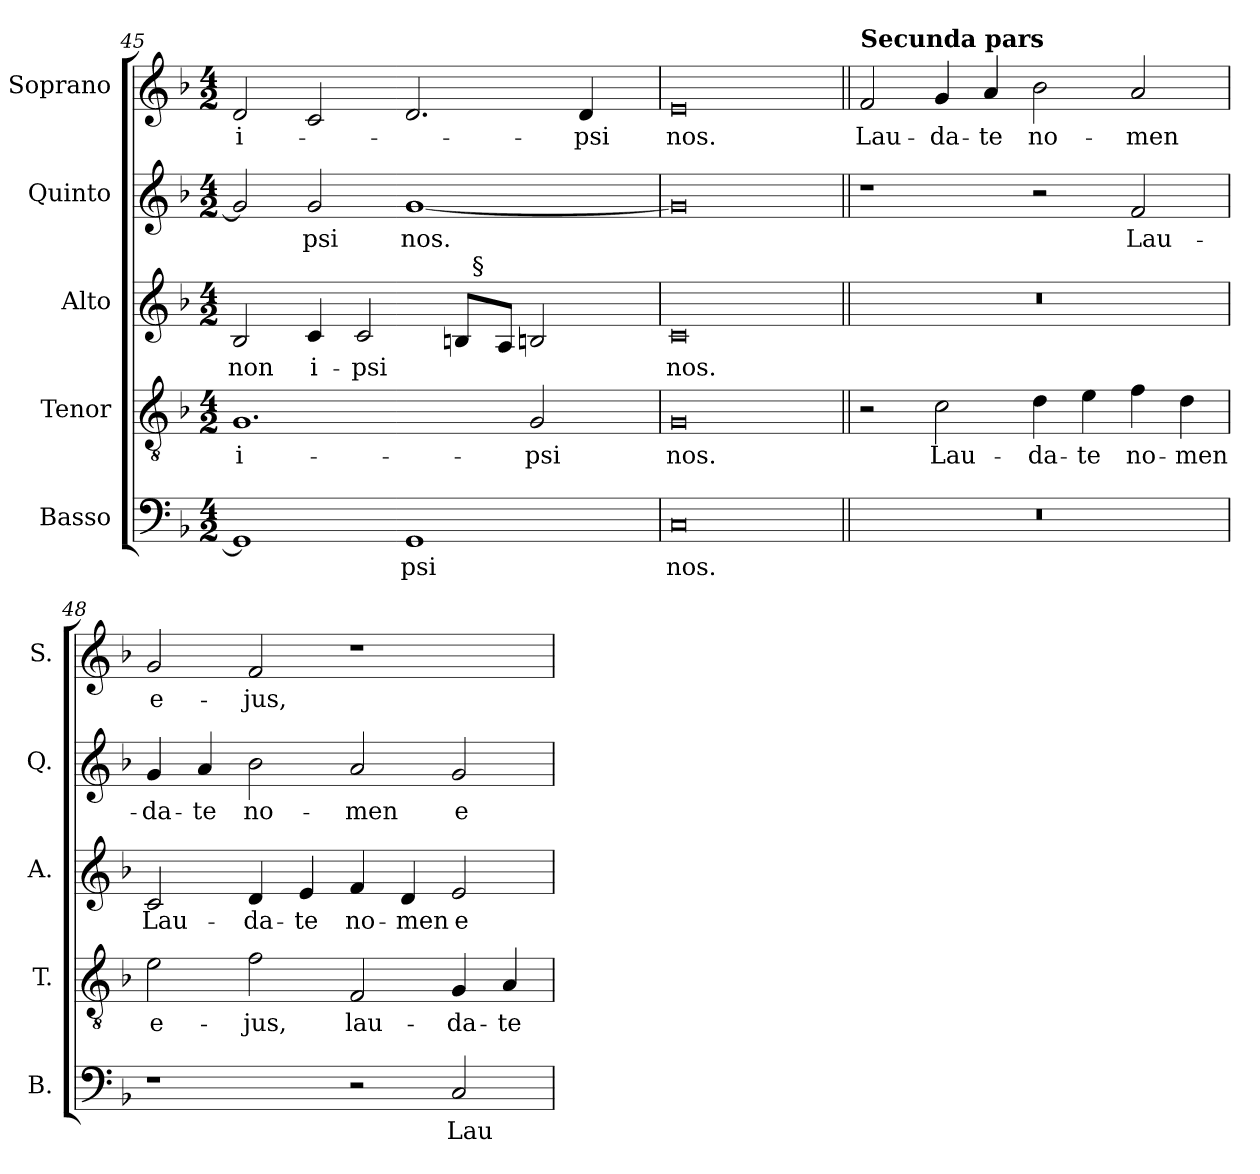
**kern	**text	**kern	**text	**kern	**text	**kern	**text	**kern	**text
*part5	*part5	*part4	*part4	*part3	*part3	*part2	*part2	*part1	*part1
*staff5	*staff5	*staff4	*staff4	*staff3	*staff3	*staff2	*staff2	*staff1	*staff1
*I"Basso	*	*I"Tenor	*	*I"Alto	*	*I"Quinto	*	*I"Soprano	*
*I'B.	*	*I'T.	*	*I'A.	*	*I'Q.	*	*I'S.	*
*clefF4	*	*clefGv2	*	*clefG2	*	*clefG2	*	*clefG2	*
*	*	*ITrd7c12	*	*	*	*	*	*	*
*k[b-]	*	*k[b-]	*	*k[b-]	*	*k[b-]	*	*k[b-]	*
*F:	*	*F:	*	*F:	*	*F:	*	*F:	*
*M4/2	*	*M4/2	*	*M4/2	*	*M4/2	*	*M4/2	*
=45	=45	=45	=45	=45	=45	=45	=45	=45	=45
!	!	!	!LO:LY:b:color=#000000	!	!	!	!	!	!
!	!	!	!	!	!LO:LY:b:color=#000000	!	!	!	!
!	!	!	!	!	!	!	!	!	!LO:LY:b:color=#000000
*	*	*	*	*^	*	*	*	*	*
1GGi]	.	1.GGi	i-	2B-i/	1ryy	non	2gi/]	.	2di/	i-
!	!	!	!	!	!	!LO:LY:b:color=#000000	!	!	!	!
!	!	!	!	!	!	!	!	!LO:LY:b:color=#000000	!	!
.	.	.	.	4ci/	.	i-	2gi/	-psi	2ci/	.
!	!	!	!	!	!	!LO:LY:b:color=#000000	!	!	!	!
.	.	.	.	2ci/	.	-psi	.	.	.	.
!	!LO:LY:b:color=#000000	!	!	!	!	!	!	!	!	!
!	!	!	!	!	!	!	!	!LO:LY:b:color=#000000	!	!
1GGi	-psi	.	.	.	4ryy	.	[1gi	nos.	2.di/	.
.	.	.	.	8Bi/L	32ryy	.	.	.	.	.
.	.	.	.	.	256ryy	.	.	.	.	.
!	!	!	!	!	!LO:TX:a:t=§	!	!	!	!	!
.	.	.	.	.	2ryy	.	.	.	.	.
.	.	.	.	8Ai/J	.	.	.	.	.	.
!	!	!	!LO:LY:b:color=#000000	!	!	!	!	!	!	!
.	.	2GGi/	-psi	2Bni/	.	.	.	.	.	.
!	!	!	!	!	!	!	!	!	!	!LO:LY:b:color=#000000
.	.	.	.	.	.	.	.	.	4di/	-psi
.	.	.	.	.	8ryy	.	.	.	.	.
.	.	.	.	.	16ryy	.	.	.	.	.
.	.	.	.	.	64..ryy	.	.	.	.	.
*	*	*	*	*v	*v	*	*	*	*	*
=46	=46	=46	=46	=46	=46	=46	=46	=46	=46
*	*	*	*	*^	*	*	*	*	*
!	!LO:LY:b:color=#000000	!	!	!	!	!	!	!	!	!
*	*	*	*	*v	*v	*	*	*	*	*
*	*	*	*	*^	*	*	*	*	*
!	!	!	!LO:LY:b:color=#000000	!	!	!	!	!	!	!
*	*	*	*	*v	*v	*	*	*	*	*
*	*	*	*	*^	*	*	*	*	*
!	!	!	!	!	!	!LO:LY:b:color=#000000	!	!	!	!
*	*	*	*	*v	*v	*	*	*	*	*
*	*	*	*	*^	*	*	*	*	*
!	!	!	!	!	!	!	!	!	!	!LO:LY:b:color=#000000
*	*	*	*	*v	*v	*	*	*	*	*
0Ci	nos.	0GGi	nos.	0ci	nos.	0gi]	.	0ei	nos.
!!LO:LB:g=z
=47||	=47||	=47||	=47||	=47||	=47||	=47||	=47||	=47||	=47||
!LO:N:vis=1	!	!	!	!LO:N:vis=1	!	!	!	!	!
!	!	!	!	!	!	!	!	!LO:TX:a:B:t=Secunda pars	!
!	!	!	!	!	!	!	!	!	!LO:LY:b:color=#000000
0r	.	2r	.	0r	.	1r	.	2fi/	Lau-
!	!	!	!LO:LY:b:color=#000000	!	!	!	!	!	!
!	!	!	!	!	!	!	!	!	!LO:LY:b:color=#000000
.	.	2Ci\	Lau-	.	.	.	.	4gi/	-da-
!	!	!	!	!	!	!	!	!	!LO:LY:b:color=#000000
.	.	.	.	.	.	.	.	4ai/	-te
!	!	!	!LO:LY:b:color=#000000	!	!	!	!	!	!
!	!	!	!	!	!	!	!	!	!LO:LY:b:color=#000000
.	.	4Di\	-da-	.	.	2r	.	2b-i\	no-
!	!	!	!LO:LY:b:color=#000000	!	!	!	!	!	!
.	.	4Ei\	-te	.	.	.	.	.	.
!	!	!	!LO:LY:b:color=#000000	!	!	!	!	!	!
!	!	!	!	!	!	!	!LO:LY:b:color=#000000	!	!
!	!	!	!	!	!	!	!	!	!LO:LY:b:color=#000000
.	.	4Fi\	no-	.	.	2fi/	Lau-	2ai/	-men
!	!	!	!LO:LY:b:color=#000000	!	!	!	!	!	!
.	.	4Di\	-men	.	.	.	.	.	.
=48	=48	=48	=48	=48	=48	=48	=48	=48	=48
!	!	!	!LO:LY:b:color=#000000	!	!	!	!	!	!
!	!	!	!	!	!LO:LY:b:color=#000000	!	!	!	!
!	!	!	!	!	!	!	!LO:LY:b:color=#000000	!	!
!	!	!	!	!	!	!	!	!	!LO:LY:b:color=#000000
1r	.	2Ei\	e-	2ci/	Lau-	4gi/	-da-	2gi/	e-
!	!	!	!	!	!	!	!LO:LY:b:color=#000000	!	!
.	.	.	.	.	.	4ai/	-te	.	.
!	!	!	!LO:LY:b:color=#000000	!	!	!	!	!	!
!	!	!	!	!	!LO:LY:b:color=#000000	!	!	!	!
!	!	!	!	!	!	!	!LO:LY:b:color=#000000	!	!
!	!	!	!	!	!	!	!	!	!LO:LY:b:color=#000000
.	.	2Fi\	-jus,	4di/	-da-	2b-i\	no-	2fi/	-jus,
!	!	!	!	!	!LO:LY:b:color=#000000	!	!	!	!
.	.	.	.	4ei/	-te	.	.	.	.
!	!	!	!LO:LY:b:color=#000000	!	!	!	!	!	!
!	!	!	!	!	!LO:LY:b:color=#000000	!	!	!	!
!	!	!	!	!	!	!	!LO:LY:b:color=#000000	!	!
2r	.	2FFi/	lau-	4fi/	no-	2ai/	-men	1r	.
!	!	!	!	!	!LO:LY:b:color=#000000	!	!	!	!
.	.	.	.	4di/	-men	.	.	.	.
!	!LO:LY:b:color=#000000	!	!	!	!	!	!	!	!
!	!	!	!LO:LY:b:color=#000000	!	!	!	!	!	!
!	!	!	!	!	!LO:LY:b:color=#000000	!	!	!	!
!	!	!	!	!	!	!	!LO:LY:b:color=#000000	!	!
2Ci/	Lau-	4GGi/	-da-	2ei/	e-	2gi/	e-	.	.
!	!	!	!LO:LY:b:color=#000000	!	!	!	!	!	!
.	.	4AAi/	-te	.	.	.	.	.	.
=	=	=	=	=	=	=	=	=	=
*-	*-	*-	*-	*-	*-	*-	*-	*-	*-
